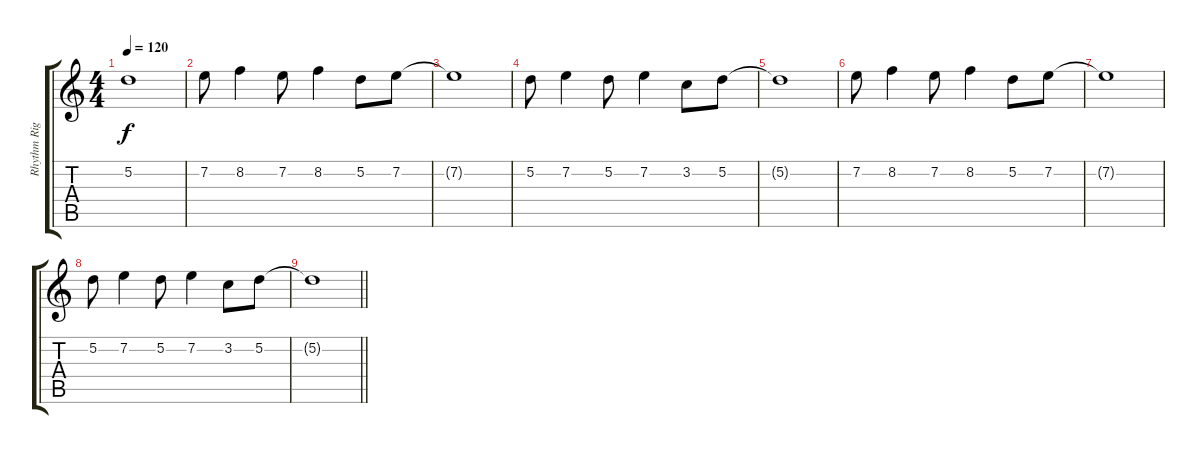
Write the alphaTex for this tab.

\track ("Rhythm Right" "Rhythm Rig") {instrument distortionguitar}
\staff {score tabs}
\tuning (D4 A3 F3 C3 G2 D2) {hide}
\ts (4 4)
\tempo 120
\clef g2
\ks c
5.2{t}.1{dy f} |
7.2.8 8.2.4 7.2.8 8.2.4 5.2.8 7.2.8 |
7.2{t}.1 |
5.2.8 7.2.4 5.2.8 7.2.4 3.2.8 5.2.8 |
5.2{t}.1 |
7.2.8 8.2.4 7.2.8 8.2.4 5.2.8 7.2.8 |
7.2{t}.1 |
5.2.8 7.2.4 5.2.8 7.2.4 3.2.8 5.2.8 |
\barLineRight lightlight
5.2{t}.1
